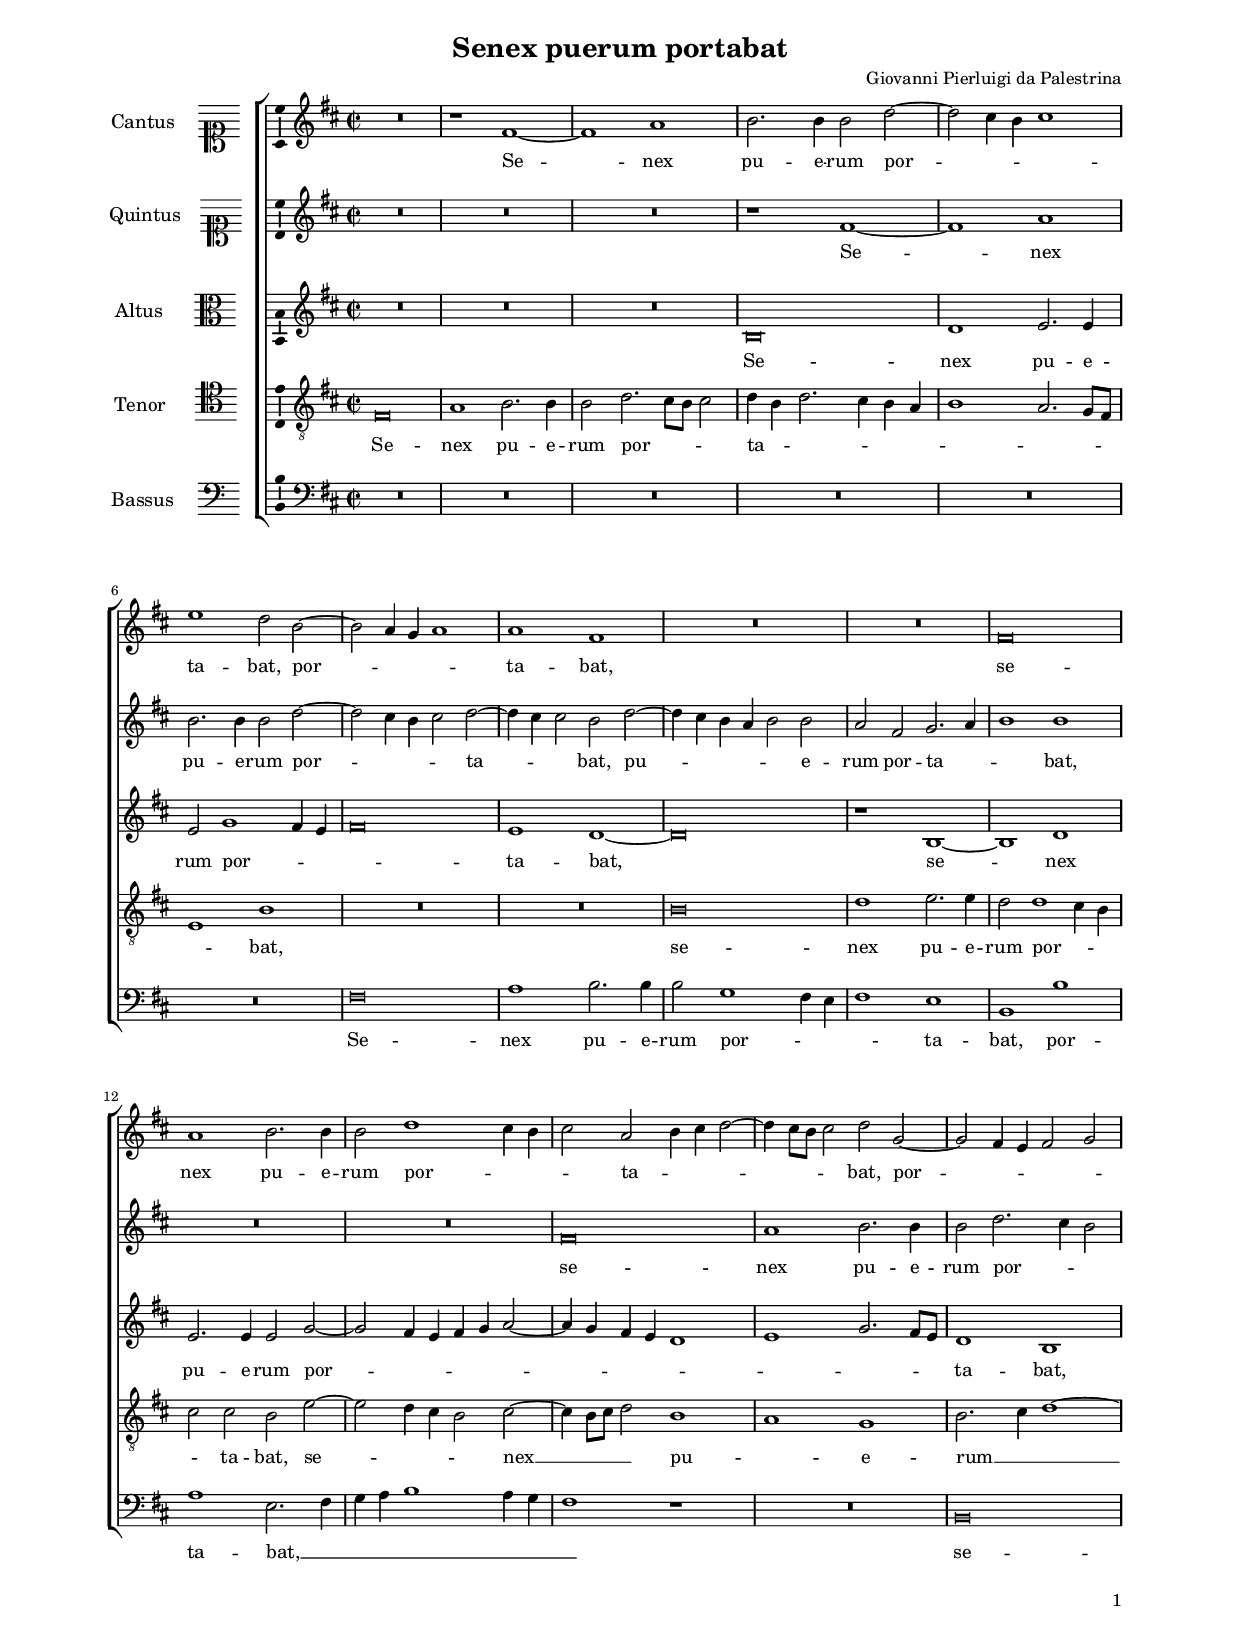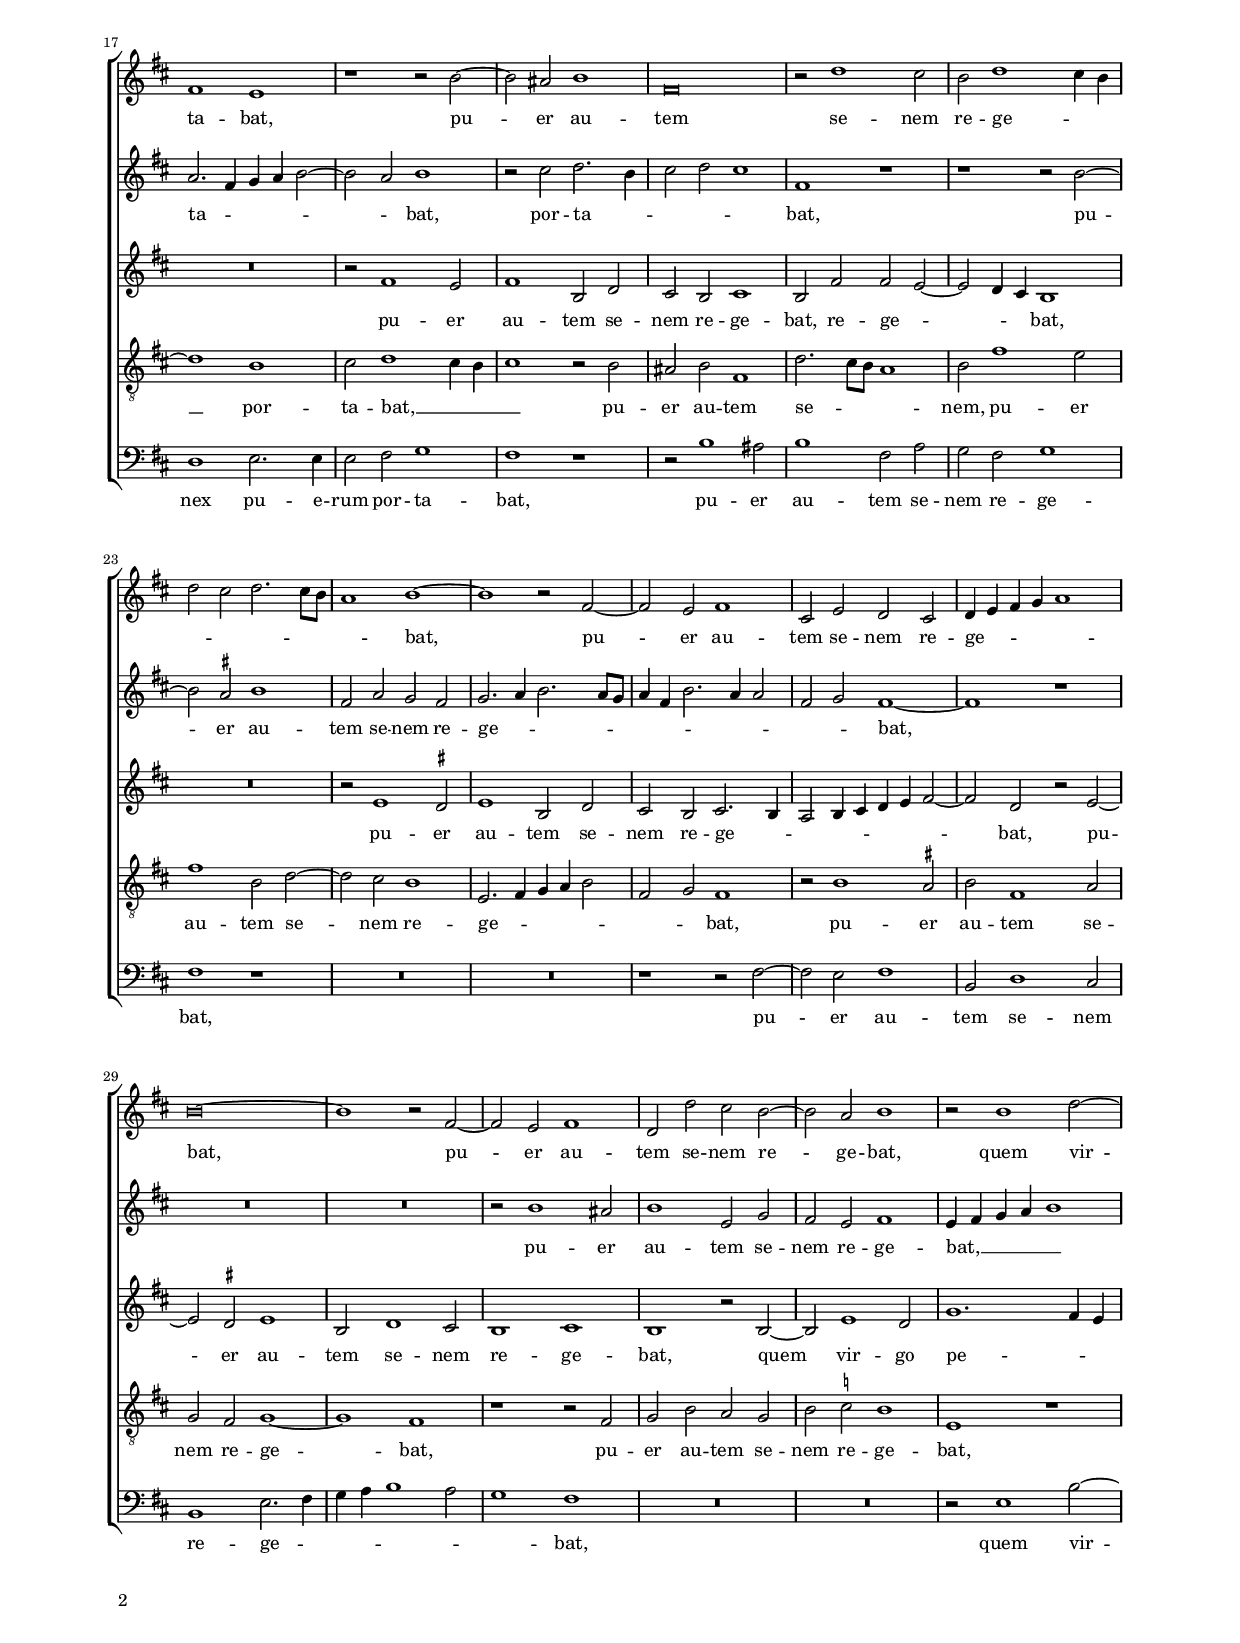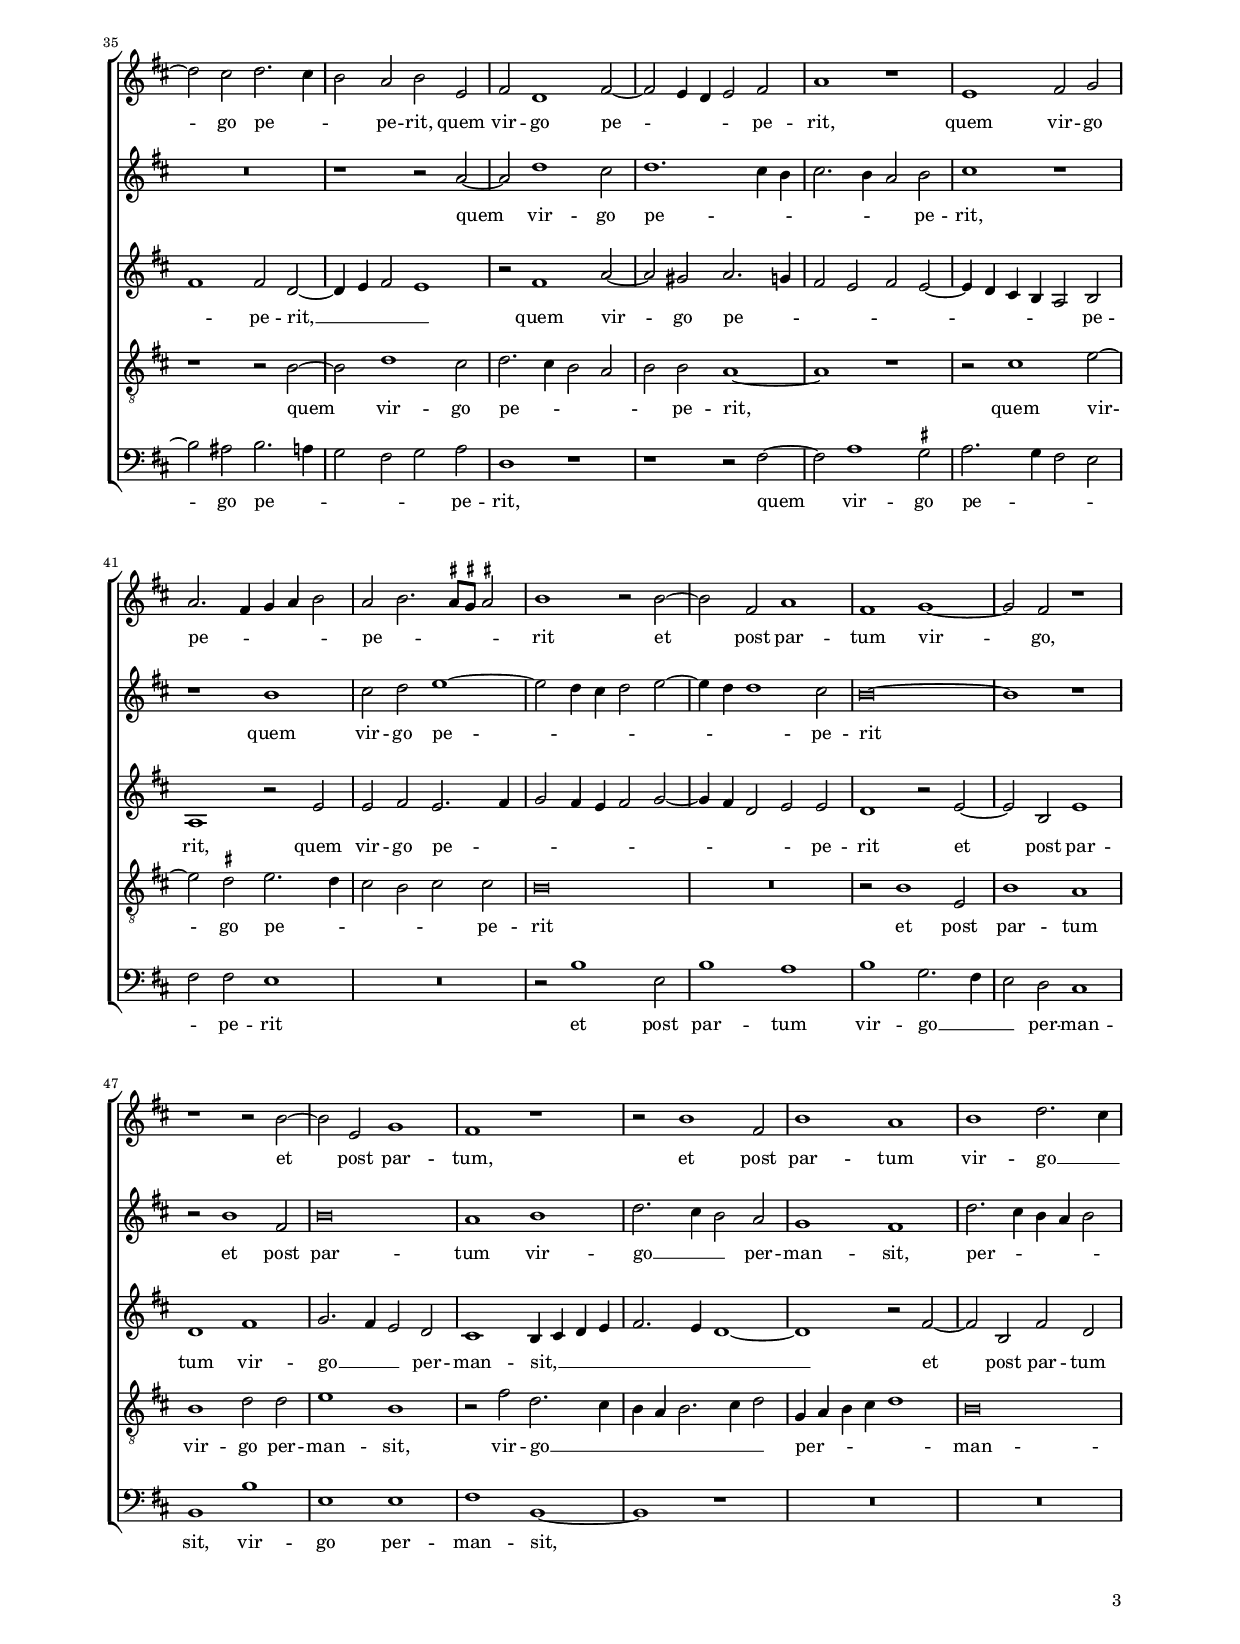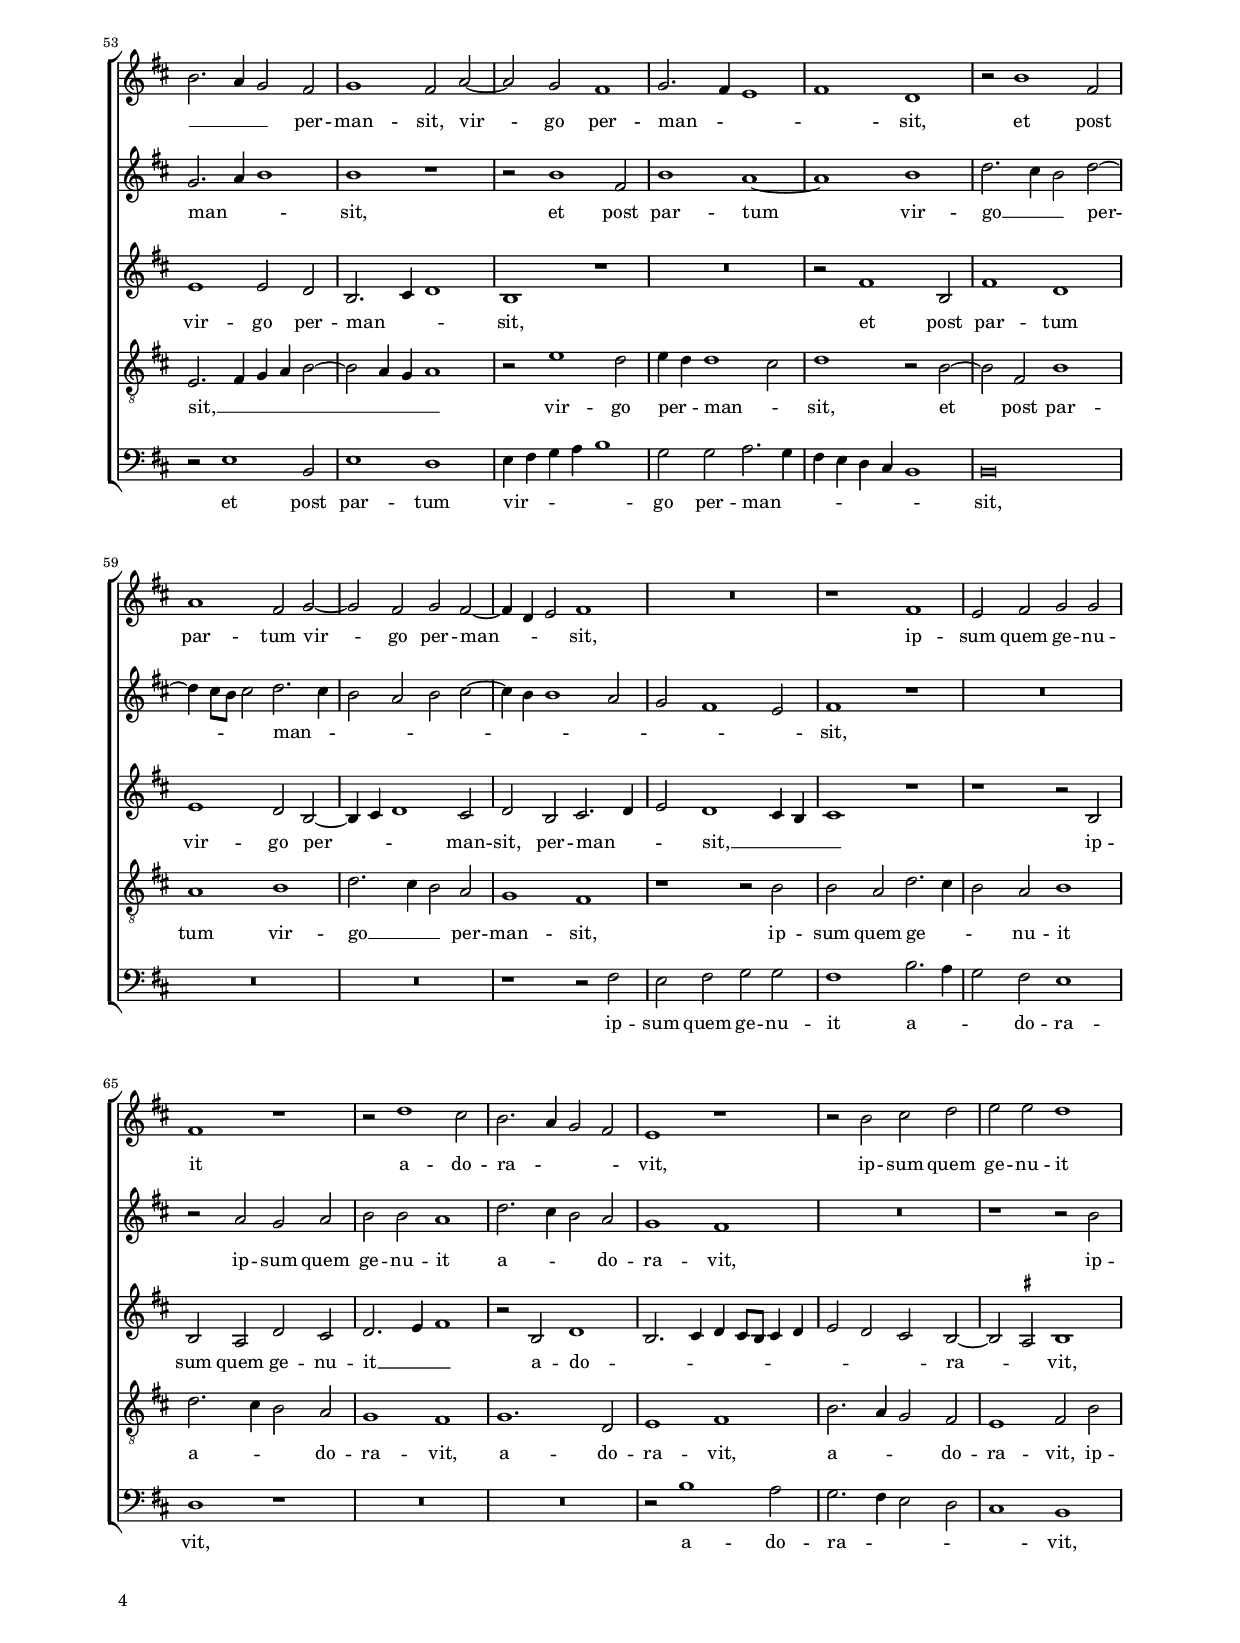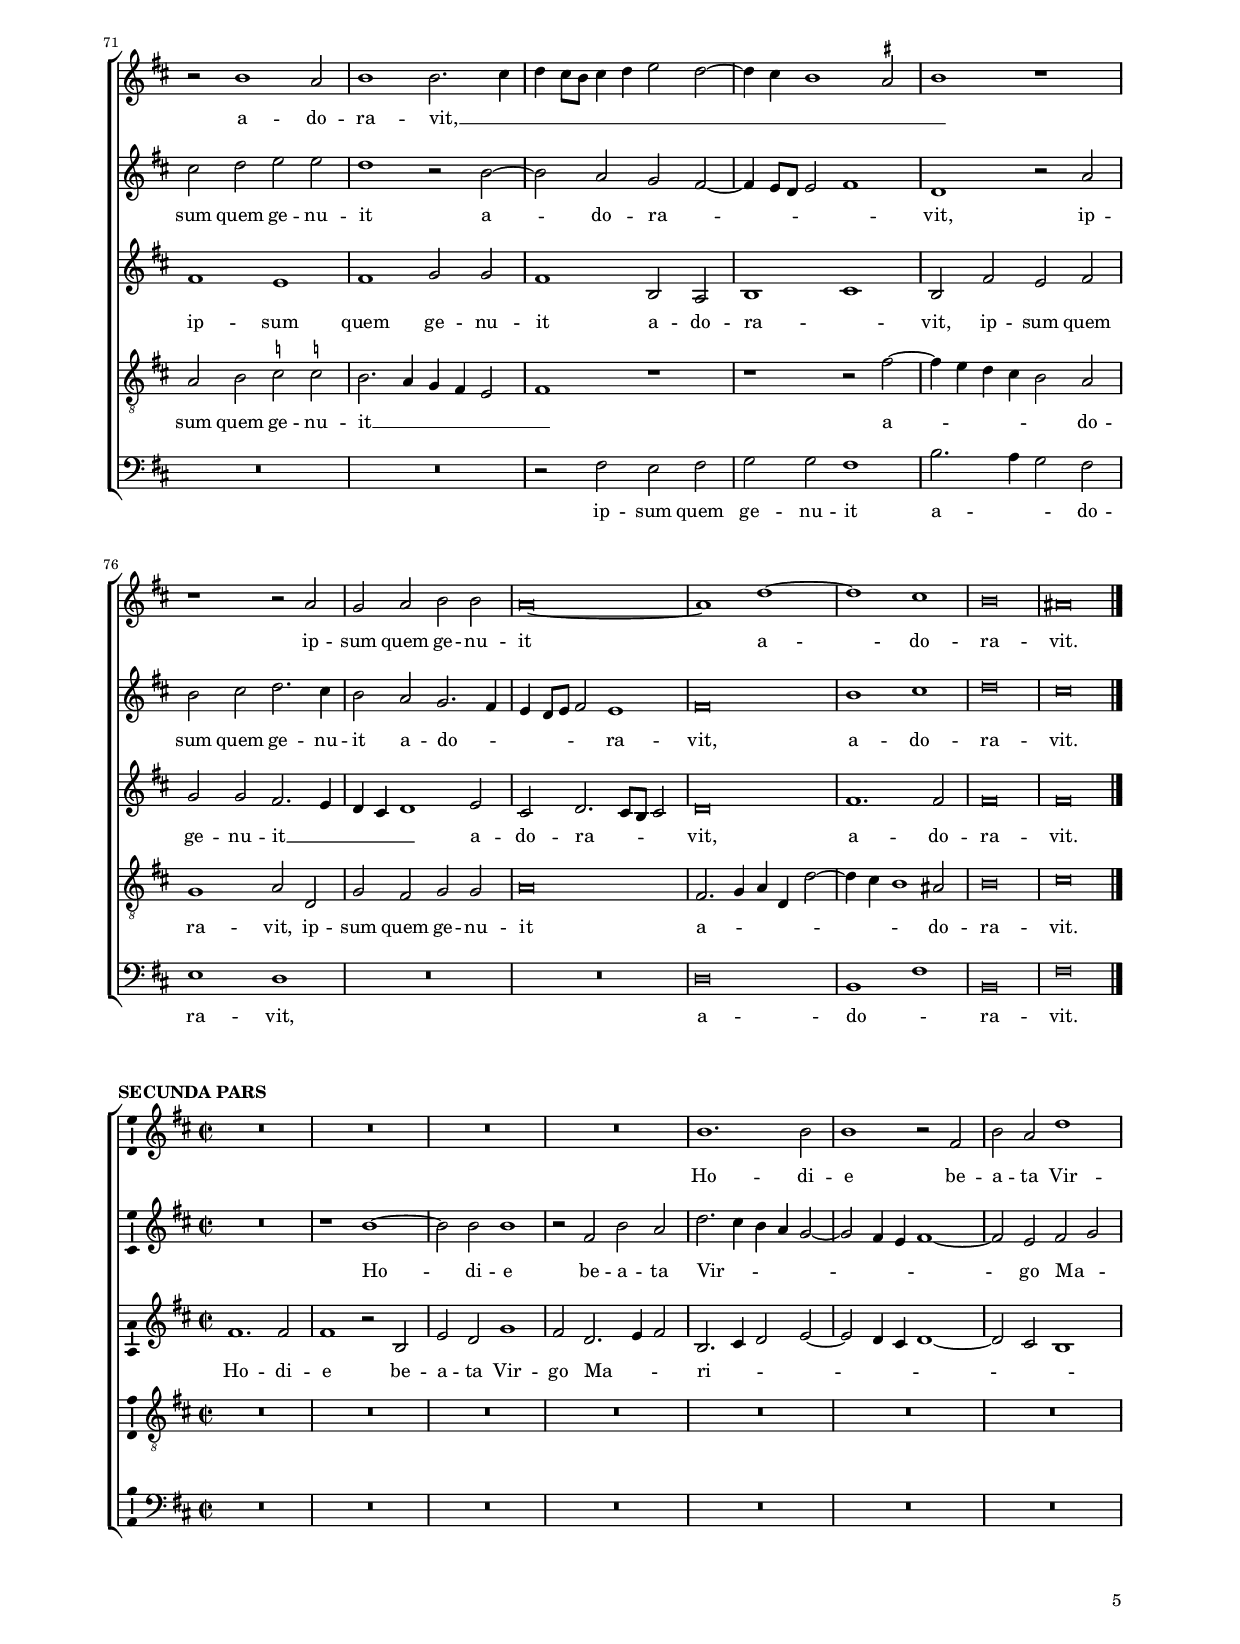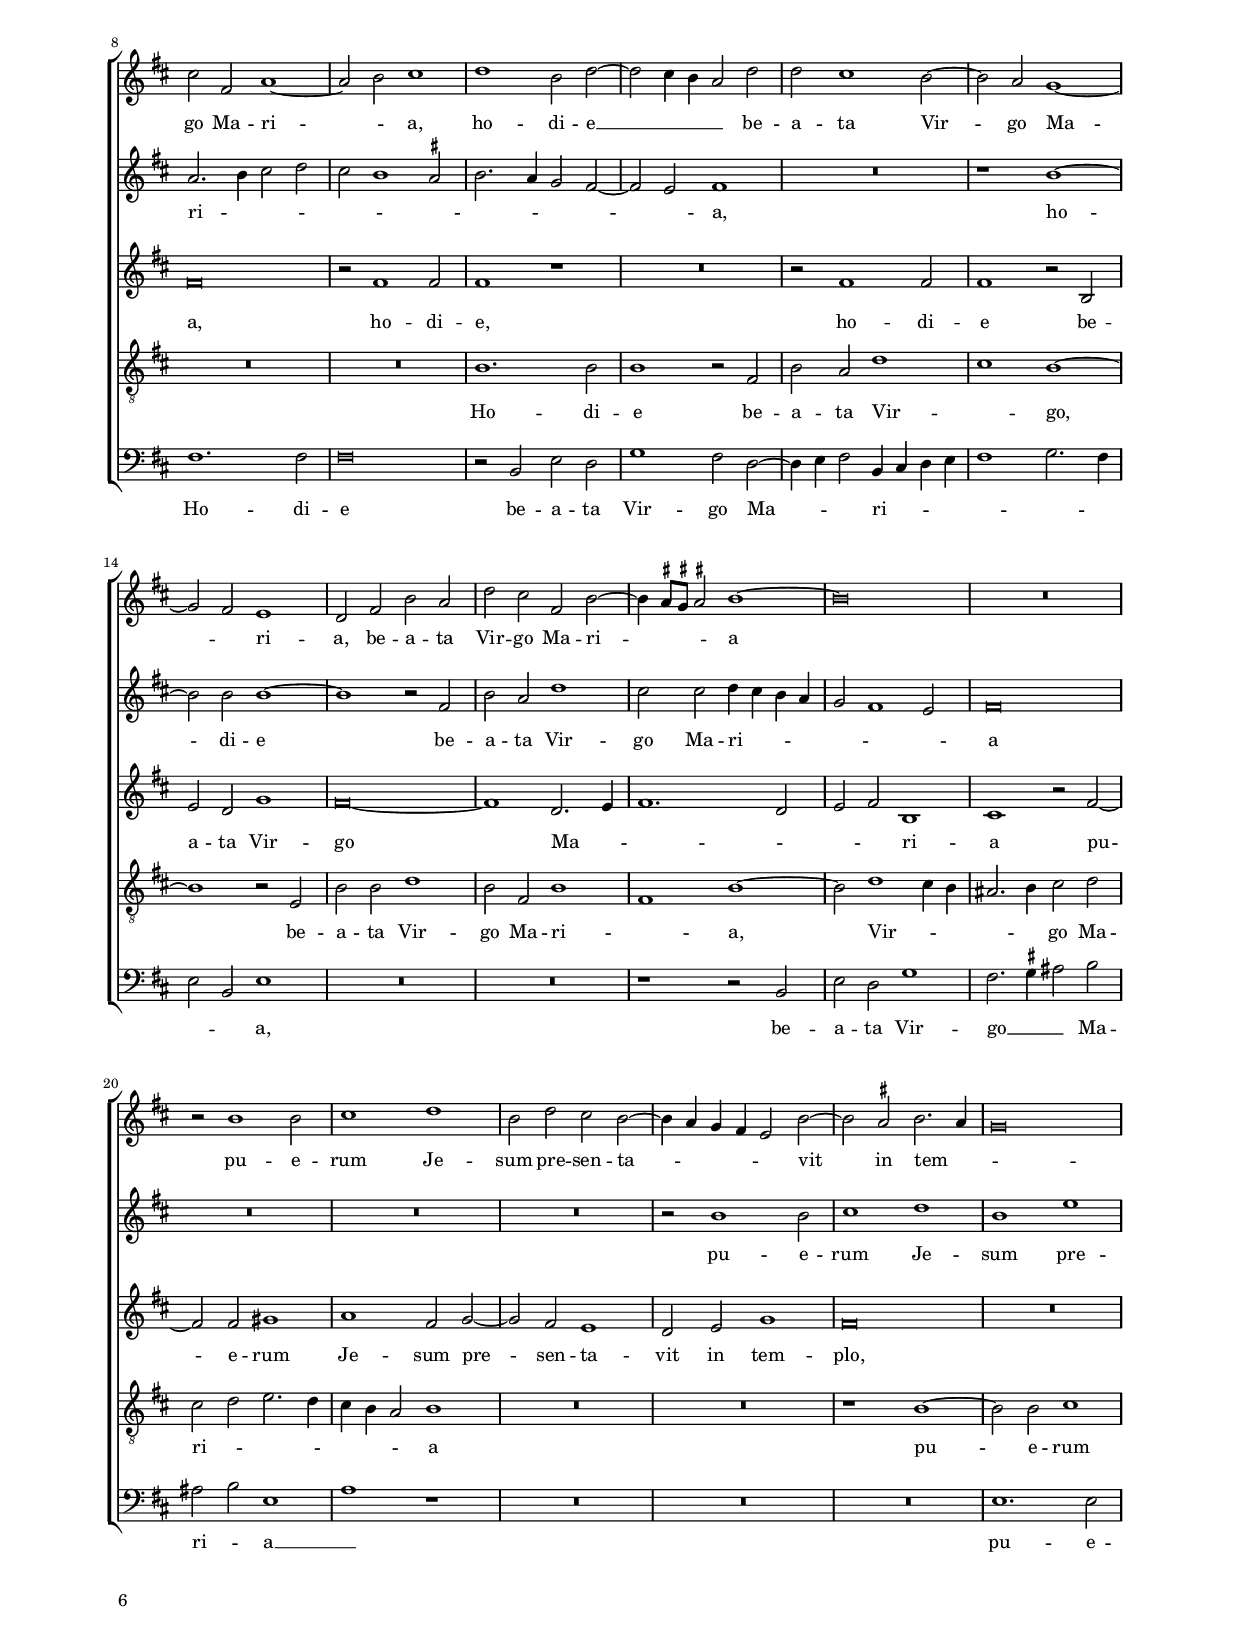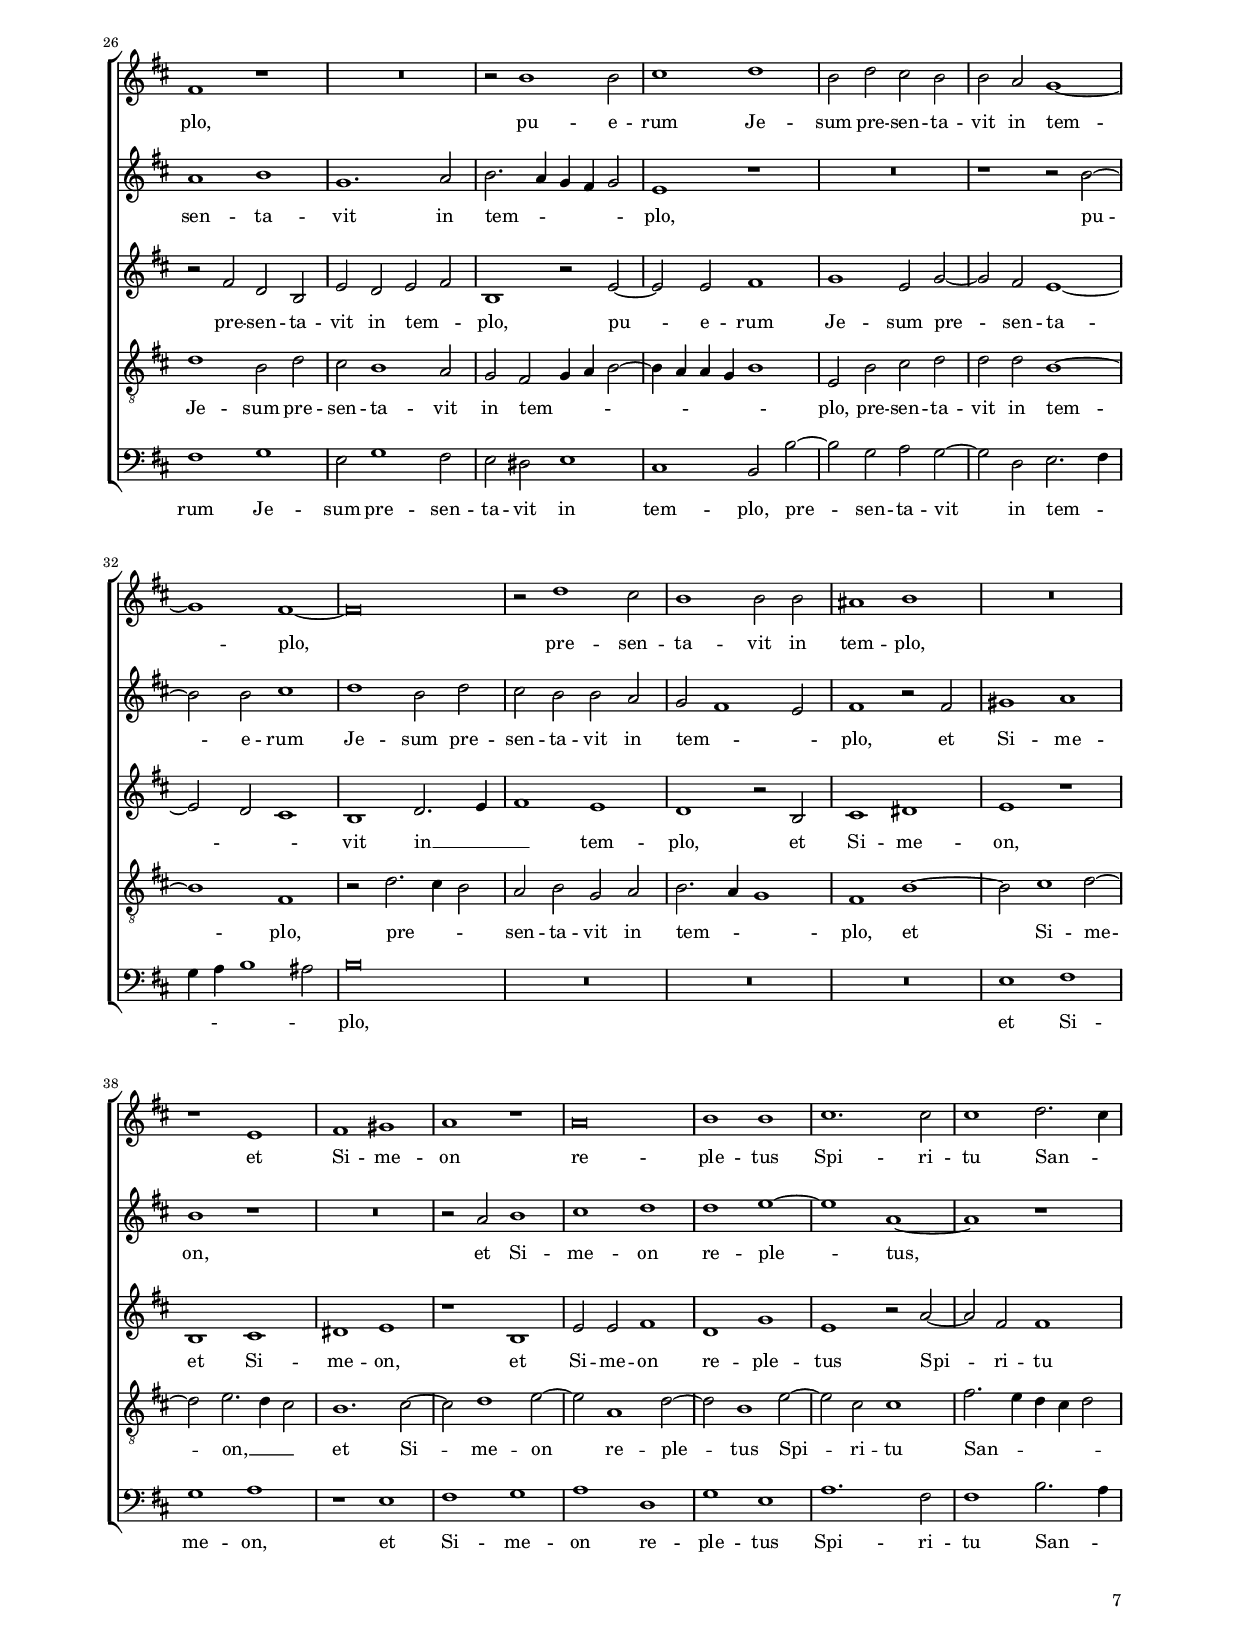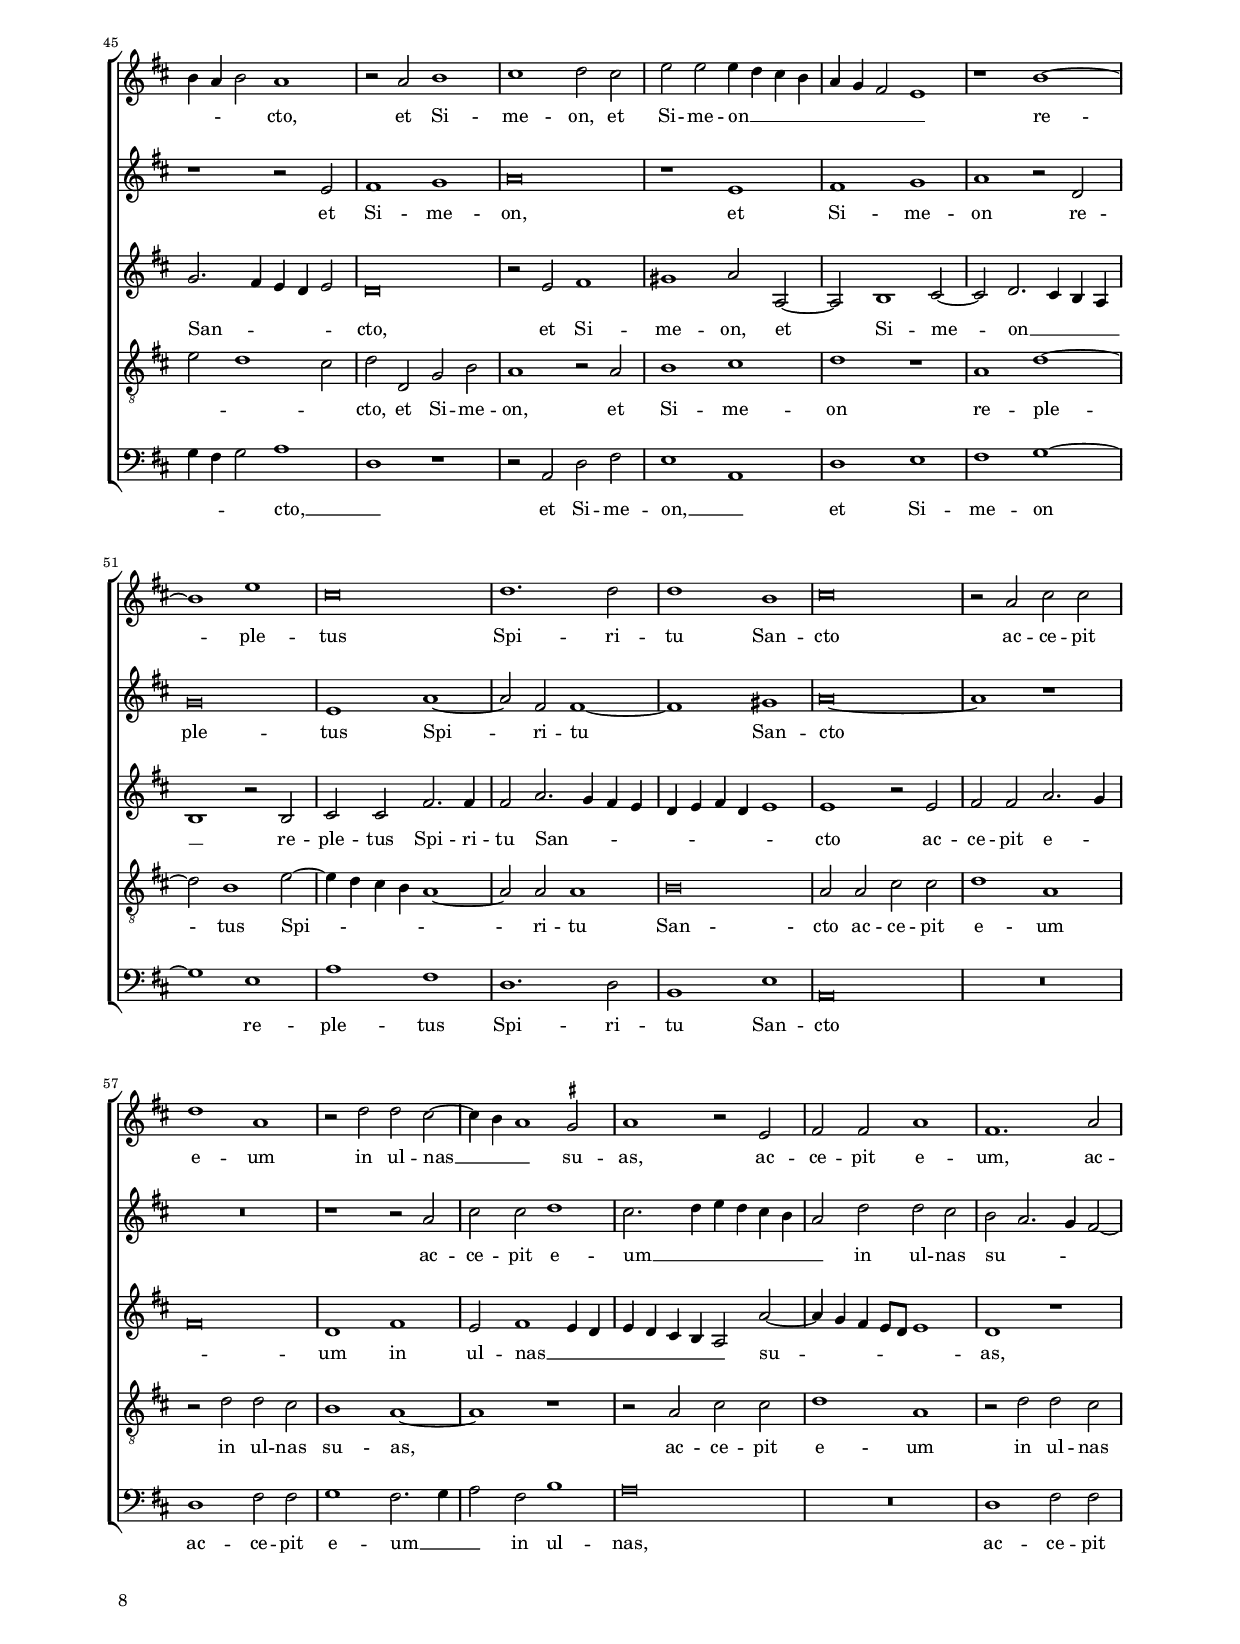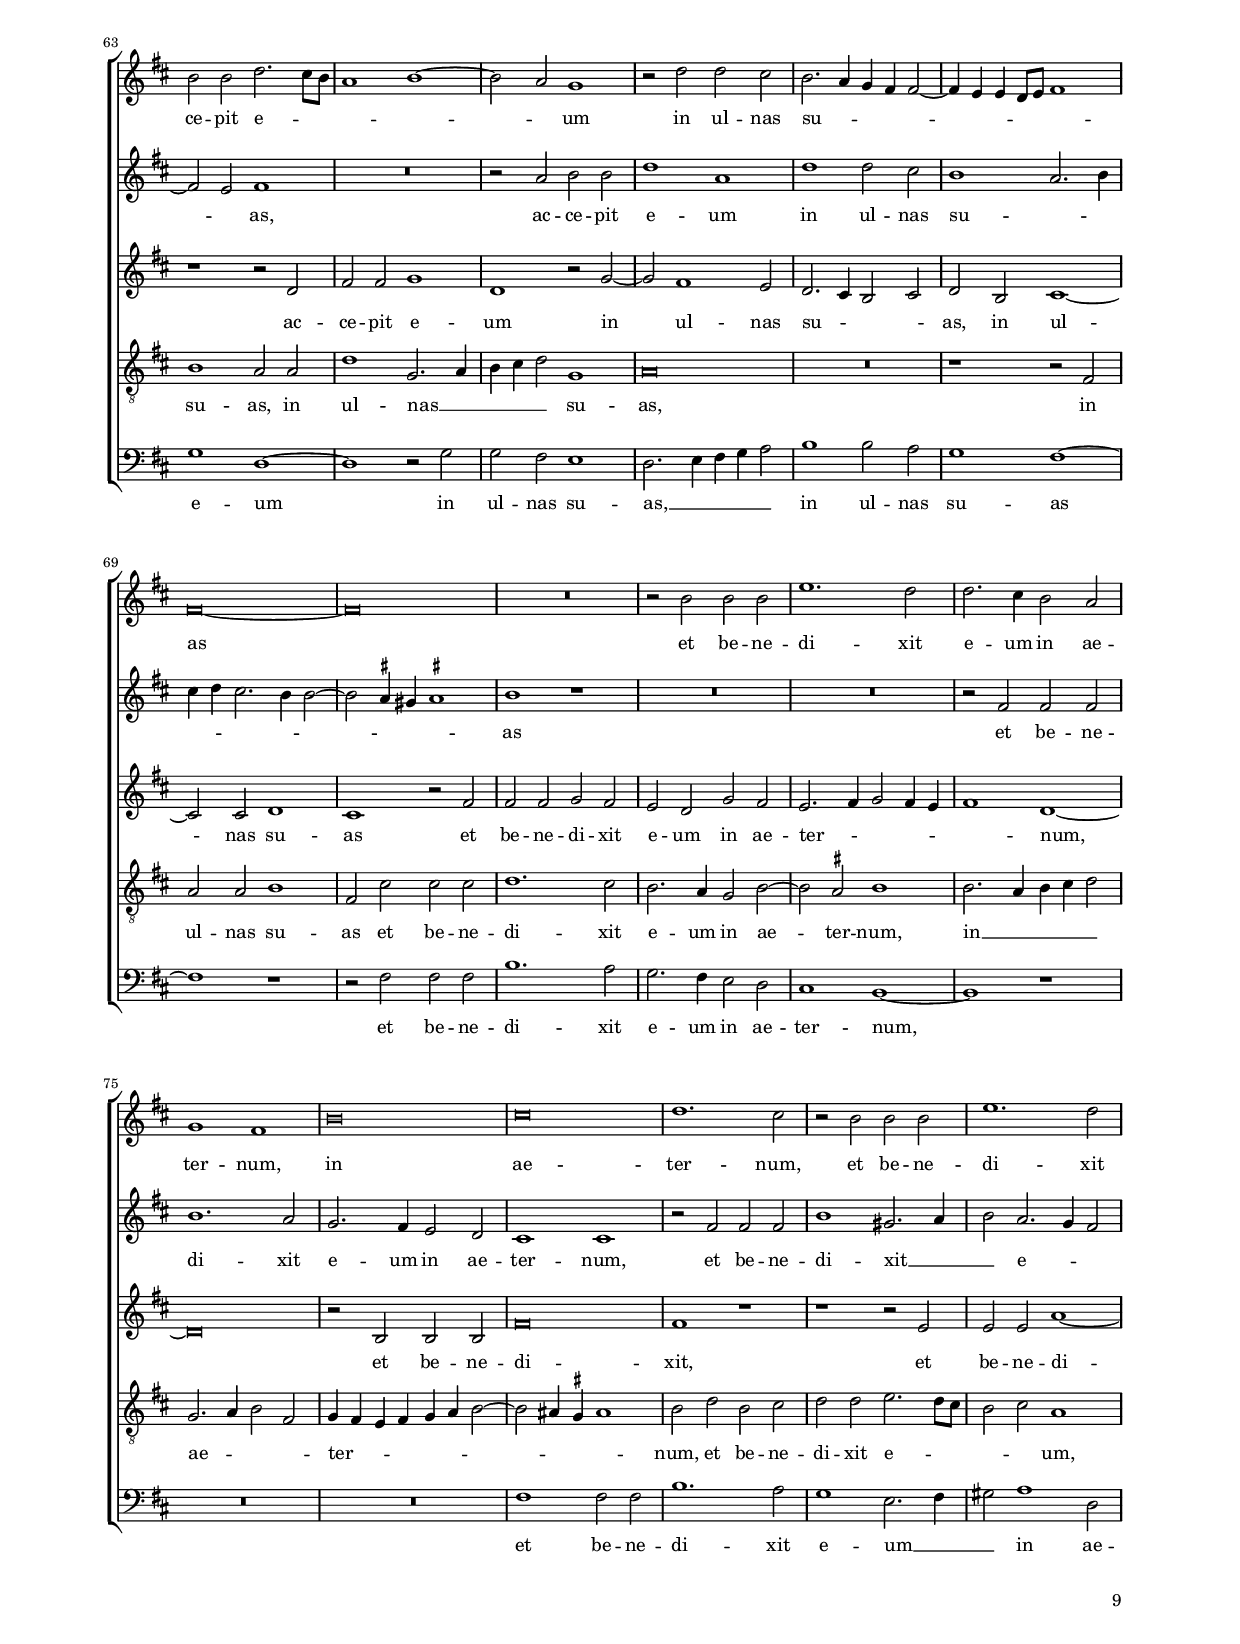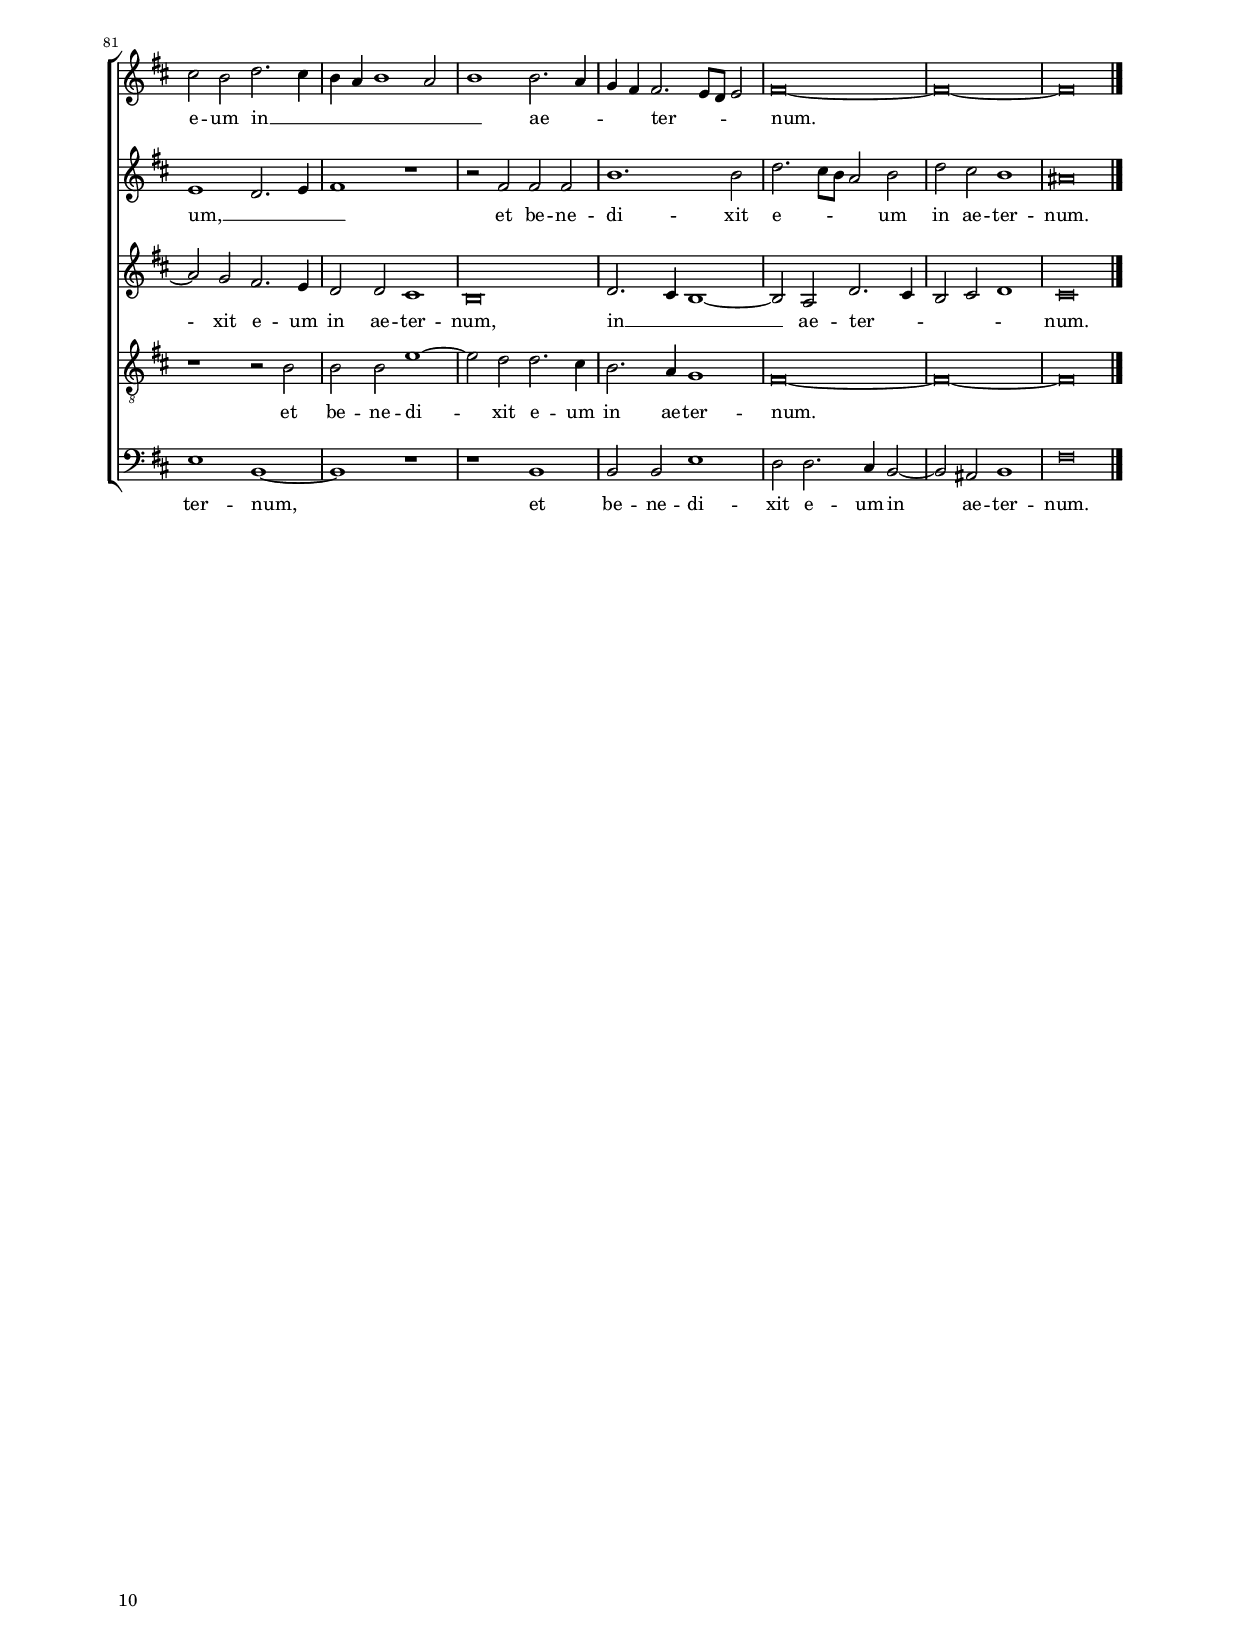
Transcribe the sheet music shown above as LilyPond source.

\header
{
  title="Senex puerum portabat"
  composer="Giovanni Pierluigi da Palestrina"
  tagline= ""
}

\version "2.22.0"
\language deutsch
#(set-global-staff-size 15)
% #(set-default-paper-size "letter")
#(ly:set-option 'point-and-click #f)

	
	ficta = { \once \set suggestAccidentals = ##t }
	
	forget = #(define-music-function (music) (ly:music?) #{
		\accidentalStyle forget
		$music
		\accidentalStyle default
		#})
	
	m = \melisma
	me = \melismaEnd


\paper
	{
	top-margin = 1.8 \cm
	bottom-margin = 1.2 \cm
	left-margin = 2 \cm
	right-margin = 2 \cm
	ragged-bottom = ##f
	ragged-last-bottom = ##t
	print-page-number = ##f
	score-system-spacing = #'((basic-distance . 16) (minimum-distance . 14) (padding . 5) (strechability . 150))
	system-system-spacing = #'((basic-distance . 16) (minimum-distance . 14) (padding . 5) (strechability . 150))
    oddFooterMarkup=\markup   \fill-line { "" \fromproperty #'page:page-number-string }
    evenFooterMarkup=\markup  \fill-line { \fromproperty #'page:page-number-string "" }
    last-bottom-spacing = #'((basic-distance . 12) (minimum-distance . 7) (padding . 4))
%	systems-per-page = 3
%	page-count = 6
%	min-systems-per-page = 3
	}

global = {
    % \set Staff.autoBeaming = ##f
	\key c \major
	\time 2/2 \set Score.measureLength = #(ly:make-moment 2/1)
    \set Score.tempoHideNote = ##t
    \tempo 2 = 90
    \skip 1*2*82 \bar "|."
	}
	

incipitcantus = \markup { \score {
	{
	\set Staff.instrumentName = \markup { \fontsize #1 "Cantus" }
	\key c \major
	\clef soprano
	s4 \bar ""
	}
	\layout  {
	raggedright = ##t
	indent = 1.8 \cm
	line-width = 2.5 \cm
	\context { \Staff \remove Time_signature_engraver }
	\override Staff.Clef.Y-extent = #'(0 . 0)
	}} \hspace #1 }
      
      
incipitquintus = \markup { \score {
	{
	\set Staff.instrumentName = \markup { \fontsize #1 "Quintus" }
	\key c \major
	\clef soprano
	s4 \bar ""
	}
	\layout  {
	raggedright = ##t
	indent = 1.8 \cm
	line-width = 2.5 \cm
	\context { \Staff \remove Time_signature_engraver }
	\override Staff.Clef.Y-extent = #'(0 . 0)
	}} \hspace #1 }
        
      
incipitaltus = \markup { \score {
	{
	\set Staff.instrumentName = \markup { \fontsize #1 "Altus" }
	\key c \major
	\clef alto
	s4 \bar ""
	}
	\layout  {
	raggedright = ##t
	indent = 1.8 \cm
	line-width = 2.5 \cm
	\context { \Staff \remove Time_signature_engraver }
	\override Staff.Clef.Y-extent = #'(0 . 0)
	}} \hspace #1 }


incipittenor = \markup { \score {
	{
	\set Staff.instrumentName = \markup { \fontsize #1 "Tenor" }
	\key c \major
	\clef tenor
	s4 \bar ""
	}
	\layout  {
	raggedright = ##t
	indent = 1.8 \cm
	line-width = 2.5 \cm
	\context { \Staff \remove Time_signature_engraver }
	\override Staff.Clef.Y-extent = #'(0 . 0)
	}} \hspace #1 }
    
      
incipitbassus = \markup { \score {
	{
	\set Staff.instrumentName = \markup { \fontsize #1 "Bassus" }
	\key c \major
	\clef bass
	s4 \bar ""
	}
	\layout  {
	raggedright = ##t
	indent = 1.8 \cm
	line-width = 2.5 \cm
	\context { \Staff \remove Time_signature_engraver }
	\override Staff.Clef.Y-extent = #'(0 . 0)
	}} \hspace #1 }


cantus =  \relative c''
	{
	R\breve
	r1 e,~
	e1 g
	a2. a4 a2 c~
%5
	c2 h4 a h1 |
	d1 c2 a~
	a2 g4 f g1
	g1 e
	R\breve
%10
	R\breve |
	e\breve
	g1 a2. a4
	a2 c1 h4 a
	h2 g a4 h c2~
%15
	c4 h8 a h2 c2 f,~ |
	f2 e4 d e2 f
	e1 d
	r1 r2 a'~
	a2 gis a1
%20
	e\breve |
	r2 c'1 h2
	a2 c1 h4 a
	c2 h c2. h8 a
	g1 a~
%25
	a1 r2 e~ |
	e2 d e1
	h2 d c h
	c4 d e f g1
	a\breve~
%30
	a1 r2 e~ |
	e2 d e1
	c2 c' h a~
	a2 g a1
	r2 a1 c2~
%35
	c2 h c2. h4 |
    a2 g a2 d,
    e2 c1 e2~
	e2 d4 c d2 e
    g1 r
%40
	d1 e2 f |
    g2. e4 f4 g a2
    g2 a2. \ficta gis8 \ficta fis \ficta gis!2 
	a1 r2 a~
	a2 e g1
%45
	e1 f~ |
	f2 e r1
	r1 r2 a~
	a2 d, f1
	e1 r
%50
	r2 a1 e2 |
	a1 g
	a1 c2. h4
	a2. g4 f2 e
	f1 e2 g~
%55
	g2 f e1 |
	f2. e4 d1
	e1 c
	r2 a'1 e2
	g1 e2 f~
%60
	f2 e f e~ |
	e4 c d2 e1
	R\breve
	r1 e
	d2 e f f
%65
	e1 r |
	r2 c'1 h2
	a2. g4 f2 e
	d1 r
	r2 a' h c
%70
	d2 d c1 |
	r2 a1 g2
	a1 a2. h4
	c4 h8 a h4 c d2 c~
	c4 h a1 \ficta gis2
%75
	a1 r |
	r1 r2 g
	f2 g a a
	g\breve~
	g1 c~
%80
	c1 h |
	a\breve
	gis\breve |
	}


quintus =  \relative c''
    {
	R\breve
	R\breve
	R\breve
	r1 e,~
%5
	e1 g |
	a2. a4 a2 c~
	c2 h4 a h2 c~
	c4 h h2 a c~
	c4 h a g a2 a
%10
	g2 e f2. g4 |
	a1 a
	R\breve
	R\breve
	e\breve
%15
	g1 a2. a4 |
	a2 c2. h4 a2
	g2. e4 f g a2~
	a2 g a1
	r2 h c2. a4
%20
	h2 c h1 |
	e,1 r
	r1 r2 a~
	a2 \ficta gis a1
	e2 g f e
%25
	f2. g4 a2. g8 f |
	g4 e a2. g4 g2
	e2 f e1~
	e1 r
	R\breve
%30
	R\breve |
	r2 a1 gis2
	a1 d,2 f
	e2 d e1
	d4 e f g a1
%35
	R\breve |
	r1 r2 g~
	g2 c1 h2
	c1. h4 a
	h2. a4 g2 a
%40
	h1 r |
	r1 a
	h2 c d1~
	d2 c4 h c2 d~
	d4 c c1 h2
%45
	a\breve~ |
	a1 r
	r2 a1 e2
	a\breve
	g1 a
%50
	c2. h4 a2 g |
	f1 e
	c'2. h4 a g a2
	f2. g4 a1
	a1 r
%55
	r2 a1 e2 |
	a1 g~
	g1 a
	c2. h4 a2 c~
	c4 h8 a h2 c2. h4
%60
	a2 g a h~ |
	h4 a a1 g2
	f2 e1 d2
	e1 r
	R\breve
%65
	r2 g f g |
	a2 a g1
	c2. h4 a2 g
	f1 e
    R\breve
%70
	r1 r2 a |
	h2 c d d
	c1 r2 a~
	a2 g f e~
	e4 d8 c d2 e1
%75
	c1 r2 g' |
	a2 h c2. h4
	a2 g f2. e4
	d4 c8 d e2 d1
	e\breve
%80
	a1 h |
	c\breve
	h\breve |
	}


altus =  \relative c'
	{
	R\breve
	R\breve
	R\breve
	a\breve
%5
	c1 d2. d4 |
	d2 f1 e4 d
	e\breve
	d1 c~
	c\breve
%10
	r1 a~ |
	a1 c
	d2. d4 d2 f~
	f2 e4 d e4 f g2~
	g4 f e d c1
%15
	d1 f2. e8 d |
	c1 a
	R\breve
	r2 e'1 d2
	e1 a,2 c
%20
	h2 a h1 |
	a2 e' e d~
	d2 c4 h a1
	R\breve
	r2 d1 \ficta cis2
%25
	d1 a2 c |
	h2 a h2. a4
	g2 a4 h c d e2~
	e2 c r d~
	d2 \ficta cis d1
%30
	a2 c1 h2 |
	a1 h
	a1 r2 a~
	a2 d1 c2
	f1. e4 d
%35
	e1 e2 c~ |
	c4 d e2 d1
	r2 e1 g2~
	g2 fis g2. f4
	e2 d e d~
%40
	d4 c h a g2 a |
	g1 r2 d'
	d2 e d2. e4
	f2 e4 d e2 f~
	f4 e c2 d d
%45
	c1 r2 d~ |
	d2 a d1
	c1 e
	f2. e4 d2 c
	h1 a4 h c d
%50
	e2. d4 c1~ |
	c1 r2 e~
	e2 a, e' c
	d1 d2 c
	a2. h4 c1
%55
	a1 r |
	R\breve
	r2 e'1 a,2
	e'1 c
	d1 c2 a~
%60
	a4 h c1 h2 |
	c2 a h2. c4
	d2 c1 h4 a
	h1 r
	r1 r2 a
%65
	a2 g c h |
	c2. d4 e1
	r2 a, c1
	a2. h4 c4 h8 a h4 c
	d2 c h a~
%70
	a2 \ficta gis a1 |
	e'1 d
	e1 f2 f
	e1 a,2 g
	a1 h
%75
	a2 e' d e |
	f2 f e2. d4
	c4 h c1 d2
	h2 c2. h8 a h2
	c\breve
%80
	e1. e2 |
	e\breve
	e\breve |
	}


tenor  =  \relative c'
	{
	e,\breve
	g1 a2. a4
	a2 c2. h8 a h2
	c4 a c2. h4 a g
%5
	a1 g2. f8 e |
	d1 a'
	R\breve
	R\breve
	a\breve
%10
	c1 d2. d4 |
	c2 c1 h4 a
	h2 h a d~
	d2 c4 h a2 h~
	h4 a8 h c2 a1
%15
	g1 f |
	a2. h4 c1~
	c1 a
	h2 c1 h4 a
	h1 r2 a
%20
	gis2 a e1 |
	c'2. h8 a g1
	a2 e'1 d2
	e1 a,2 c~
	c2 h a1
%25
	d,2. e4 f g a2 |
	e2 f e1
	r2 a1 \ficta gis2
	a2 e1 g2
	f2 e f1~
%30
	f1 e |
	r1 r2 e
	f2 a g f
	a2 \ficta b a1
	d,1 r
%35
	r1 r2 a'~ |
	a2 c1 h2
	c2. h4 a2 g
	a2 a g1~
	g1 r
%40
	r2 h1 d2~ |
	d2 \ficta cis d2. \forget c4
	h2 a h h
	a\breve
	R\breve
%45
	r2 a1 d,2 |
	a'1 g
	a1 c2 c
	d1 a
	r2 e' c2. h4
%50
	a4 g a2. h4 c2 |
	f,4 g a h c1
	a\breve
	d,2. e4 f g a2~
	a2 g4 f g1
%55
	r2 d'1 c2 |
	d4 c c1 h2
	c1 r2 a~
	a2 e a1
	g1 a
%60
	c2. h4 a2 g |
	f1 e
	r1 r2 a
	a2 g c2. h4
	a2 g a1
%65
	c2. h4 a2 g |
	f1 e
	f1. c2
	d1 e
	a2. g4 f2 e
%70
	d1 e2 a |
	g2 a \ficta b \ficta b!
	a2. g4 f4 e d2
	e1 r
	r1 r2 e'~
%75
	e4 d c h a2 g |
	f1 g2 c,
	f2 e f f
	g\breve
	e2. f4 g4 c, c'2~
%80
	c4 h a1 gis2 |
	a\breve
	h\breve |
	}


bassus  =  \relative c
	{
	R\breve
	R\breve
	R\breve
	R\breve
%5
	R\breve |
	R\breve
	e\breve
	g1 a2. a4
	a2 f1 e4 d
%10
	e1 d |
	a1 a'
	g1 d2. e4
	f4 g a1 g4 f
	e1 r
%15
	R\breve |
	a,\breve
	c1 d2. d4
	d2 e f1
	e1 r
%20
	r2 a1 gis2 |
	a1 e2 g
	f2 e f1
	e1 r
	R\breve
%25
	R\breve |
	r1 r2 e~
	e2 d e1
	a,2 c1 h2
	a1 d2. e4
%30
	f4 g a1 g2 |
	f1 e
	R\breve
	R\breve
	r2 d1 a'2~
%35
	a2 gis a2. g4 |
	f2 e f g
	c,1 r
	r1 r2 e~
	e2 g1 \ficta fis2
%40
	g2. f4 e2 d |
	e2 e d1
	R\breve
	r2 a'1 d,2
	a'1 g
%45
	a1 f2. e4 |
	d2 c h1
	a1 a'
	d,1 d
	e1 a,~
%50
	a1 r |
	R\breve
	R\breve
	r2 d1 a2
	d1 c
%55
	d4 e f g a1 |
	f2 f g2. f4
	e4 d c h a1
	a\breve
	R\breve
%60
	R\breve |
	r1 r2 e'
	d2 e f f
	e1 a2. g4
	f2 e d1
%65
	c1 r |
	R\breve
	R\breve
	r2 a'1 g2
	f2. e4 d2 c
%70
	h1 a |
	R\breve
	R\breve
	r2 e' d e
	f2 f e1
%75
	a2. g4 f2 e |
	d1 c
	R\breve
	R\breve
	c\breve
%80
	a1 e' |
	a,\breve
	e'\breve |
	}


lyricscantus = \lyricmode {
	Se -- nex pu -- e -- rum por -- _ _ _ ta -- bat,
    por -- _ _ _ ta -- bat,
    se -- nex pu -- e -- rum por -- _ _ _ ta -- _ _ _ _ _ _ bat,
    por -- _ _ _ _ ta -- bat,
    pu -- er au -- tem se -- nem re -- ge -- _ _ _ _ _ _ _ _ bat,
    pu -- er au -- tem se -- nem re -- ge -- _ _ _ _ bat,
    pu -- er au -- tem se -- nem re -- ge -- bat,
    quem vir -- go pe -- _ _ pe -- rit,
    quem vir -- go pe -- _ _ _ pe -- rit,
    quem vir -- go pe -- _ _ _ _ pe -- _ _ _ _ rit
    et post par -- tum vir -- go,
    et post par -- tum,
    et post par -- tum vir -- go __ _ _ _ _ per -- man -- sit,
    vir -- go per -- man -- _ _ _ sit,
    et post par -- tum vir -- go per -- man -- _ _ sit,
    ip -- sum quem ge -- nu -- it a -- do -- ra -- _ _ _ vit,
    ip -- sum quem ge -- nu -- it a -- do -- ra -- vit, __ _ _ _ _ _ _ _ _ _ _ _ _ 
    ip -- sum quem ge -- nu -- it a -- do -- ra -- vit.
	}


lyricsquintus = \lyricmode {
	Se -- nex pu -- e -- rum por -- _ _ _ ta -- _ _ bat,
    pu -- _ _ _ _ e -- rum por -- ta -- _ _ bat,
    se -- nex pu -- e -- rum por -- _ _ ta -- _ _ _ _ _ bat,
    por -- ta -- _ _ _ _ bat,
    pu -- er au -- tem se -- nem re -- ge -- _ _ _ _ _ _ _ _ _ _ _ bat,
    pu -- er au -- tem se -- nem re -- ge -- bat, __ _ _ _ _
    quem vir -- go pe -- _ _ _ _ _ pe -- rit,
    quem vir -- go pe -- _ _ _ _ _ _ pe -- rit
    et post par -- tum vir -- go __ _ _ per -- man -- sit,
    per -- _ _ _ _ man -- _ _ sit,
    et post par -- tum vir -- go __ _ _ per -- _ _ _ man -- _ _ _ _ _ _ _ _ _ _ _ sit,
    ip -- sum quem ge -- nu -- it a -- _ _ do -- ra -- vit,
    ip -- sum quem ge -- nu -- it a -- do -- ra -- _ _ _ _ _ vit,
    ip -- sum quem ge -- nu -- it a -- do -- _ _ _ _ _ ra -- vit,
    a -- do -- ra -- vit.
	}


lyricsaltus = \lyricmode {
	Se -- nex pu -- e -- rum por -- _ _ _ ta -- bat,
    se -- nex pu -- e -- rum por -- _ _ _ _ _ _ _ _ _ _ _ _ _ ta -- bat,
    pu -- er au -- tem se -- nem re -- ge -- bat,
    re -- ge -- _ _ _ bat,
    pu -- er au -- tem se -- nem re -- ge -- _ _ _ _ _ _ _ bat,
    pu -- er au -- tem se -- nem re -- ge -- bat,
    quem vir -- go pe -- _ _ _ pe -- rit, __ _ _ _
    quem vir -- go pe -- _ _ _ _ _ _ _ _ _ pe -- rit,
    quem vir -- go pe -- _ _ _ _ _ _ _ _ _ pe -- rit
    et post par -- tum vir -- go __ _ _  per -- man -- sit, __ _ _ _ _ _ _ 
    et post par -- tum vir -- go per -- man -- _ _ sit,
    et post par -- tum vir -- go per -- _ _ man -- sit,
    per -- man -- _ _ sit, __ _ _ _
    ip -- sum quem ge -- nu -- it __ _ _ a -- do -- _ _ _ _ _ _ _ _ _ _ ra -- _ vit,
    ip -- sum quem ge -- nu -- it a -- do -- ra -- _ vit,
    ip -- sum quem ge -- nu -- it __ _ _ _ _ a -- do -- ra -- _ _ _ vit,
    a -- do -- ra -- vit.
	}


lyricstenor = \lyricmode {
	Se -- nex pu -- e -- rum por -- _ _ _ ta -- _ _ _ _ _ _ _ _ _ _ bat,
    se -- nex pu -- e -- rum por -- _ _ _ ta -- bat,
    se -- _ _ _ nex __ _ _ _ pu -- _ e -- rum __ _ _ por -- ta -- bat, __ _ _ _
    pu -- er au -- tem se -- _ _ _ nem,
    pu -- er au -- tem se -- nem re -- ge -- _ _ _ _ _ _ bat,
    pu -- er au -- tem se -- nem re -- ge -- bat,
    pu -- er au -- tem se -- nem re -- ge -- bat,
    quem vir -- go pe -- _ _ _ _ pe -- rit,
    quem vir -- go pe -- _ _ _ _ pe -- rit
    et post par -- tum vir -- go per -- man -- sit,
    vir -- go __ _ _ _ _ _ _ per -- _ _ _ _ man -- sit, __ _ _ _ _ _ _ _
    vir -- go per -- _ man -- _ sit,
    et post par -- tum vir -- go __ _ _ per -- man -- sit,
    ip -- sum quem ge -- _ _ nu -- it a -- _ _ do -- ra -- vit,
    a -- do -- ra -- vit,
    a -- _ _ do -- ra -- vit,
    ip -- sum quem ge -- nu -- it __ _ _ _ _ _ a -- _ _ _ _ do -- ra -- vit,
    ip -- sum quem ge -- nu -- it a -- _ _ _ _ _ _ do -- ra -- vit.
	}


lyricsbassus = \lyricmode {
	Se -- nex pu -- e -- rum por -- _ _ _ ta -- bat,
    por -- ta -- bat, __ _ _ _ _ _ _ _
    se -- nex pu -- e -- rum por -- ta -- bat,
    pu -- er au -- tem se -- nem re -- ge -- bat,
    pu -- er au -- tem se -- nem re -- ge -- _ _ _ _ _ _ bat,
    quem vir -- go pe -- _ _ _ _ pe -- rit,
    quem vir -- go pe -- _ _ _ _ pe -- rit
    et post par -- tum vir -- go __ _ _ per -- man -- sit,
    vir -- go per -- man -- sit,
    et post par -- tum vir -- _ _ _ _ go per -- man -- _ _ _ _ _ _ sit,
    ip -- sum quem ge -- nu -- it a -- _ _ do -- ra -- vit,
    a -- do -- ra -- _ _ _ _ vit,
    ip -- sum quem ge -- nu -- it a -- _ _ do -- ra -- vit,
    a -- do -- _ ra -- vit.
	}


\score
{  
	\transpose c d {
	\new ChoirStaff \with { \override StaffGrouper.staff-staff-spacing.basic-distance = #12 }
	<<

	\new Staff << \global
	\new Voice="v1" {
		\set Staff.instrumentName=\incipitcantus
		\set Staff.midiInstrument = "reed organ"
		\clef violin
		\cantus }
	\new Lyrics \lyricsto "v1" {\lyricscantus }
	>>


	\new Staff << \global
	\new Voice="v5" {
		\set Staff.instrumentName=\incipitquintus
		\set Staff.midiInstrument = "reed organ"
		\clef violin
		\quintus}
	\new Lyrics \lyricsto "v5" {\lyricsquintus }
	>>


	\new Staff << \global
	\new Voice="v2" {
		\set Staff.instrumentName=\incipitaltus
		\set Staff.midiInstrument = "reed organ"
        \clef violin % "G_8"
		\altus}
	\new Lyrics \lyricsto "v2" {\lyricsaltus }
	>>


	\new Staff << \global
	\new Voice="v3" {
		\set Staff.instrumentName=\incipittenor
		\set Staff.midiInstrument = "reed organ"
		\clef "G_8"
		\tenor }
	\new Lyrics \lyricsto "v3" {\lyricstenor }
	>>

    
	\new Staff << \global
	\new Voice="v4" {
		\set Staff.instrumentName=\incipitbassus
		\set Staff.midiInstrument = "reed organ"
		\clef bass
		\bassus }
	\new Lyrics \lyricsto "v4" {\lyricsbassus}
	>>

	>>
	} % transpose

	\layout
	{
	indent = 2.5 \cm
	\context { \Staff \override TimeSignature.break-visibility = #end-of-line-invisible }
	\context { \Lyrics \override VerticalAxisGroup.nonstaff-relatedstaff-spacing.padding = #1.4 }
%	\context { \Lyrics \override LyricText.font-size = #1 }
	\context { \Staff \consists "Ambitus_engraver" }
	\context { \Score \override BarNumber.padding = #2 }
	\context { \Voice \override NoteHead.style = #'baroque }
	}


\midi
	{
	}

}

%%%%%%%%%%%%%%%%%%%%  SECUNDA PARS %%%%%%%%%%%%%%%%%%%%


global = {
	\key c \major
	\time 2/2 \set Score.measureLength = #(ly:make-moment 2/1)
    \set Score.tempoHideNote = ##t
    \tempo 2 = 90
    \skip 1*2*87 \bar "|."
	}


cantus =  \relative c''
	{
    R\breve 
	R\breve
	R\breve
	R\breve
%5
	a1. a2 |
	a1 r2 e
	a2 g c1
	h2 e, g1~
	g2 a h1
%10
	c1 a2 c~ |
	c2 h4 a g2 c
	c2 h1 a2~
	a2 g f1~
	f2 e d1
%15
	c2 e a g |
	c2 h e, a~
	a4 \ficta gis8 \ficta fis \ficta gis!2 a1~
	a\breve
	R\breve
%20
	r2 a1 a2 |
	h1 c
	a2 c h a~
	a4 g f e d2 a'~
	a2 \ficta gis2 a2. \forget g4
%25
	f\breve |
	e1 r
	R\breve
	r2 a1 a2
	h1 c
%30
	a2 c h a |
	a2 g f1~
	f1 e~
	e\breve
	r2 c'1 h2
%35
	a1 a2 a |
	gis1 a
	R\breve
	r1 d,
	e1 fis
%40
	g1 r |
	g\breve
	a1 a
	h1. h2
	h1 c2. h4
%45
	a4 g a2 g1 |
	r2 g a1
	h1 c2 h
	d2 d d4 c h a
	g4 f e2 d1
%50
	r1 a'~ |
	a1 d
	h\breve
	c1. c2
	c1 a
%55
	h\breve |
	r2 g h h
	c1 g
	r2 c c h~
	h4 a g1 \ficta fis2
%60
	g1 r2 d |
	e2 e g1
	e1. g2
	a2 a c2. h8 a
	g1 a~
%65
	a2 g f1 |
	r2 c' c h
	a2. g4 f4 e e2~
	e4 d d c8 d e1
	e\breve~
%70
	e\breve |
	R\breve
	r2 a a a
	d1. c2
	c2. h4 a2 g
%75
	f1 e |
	a\breve
	h\breve
	c1. h2
	r2 a a a
%80
	d1. c2 |
	h2 a c2. h4
	a4 g a1 g2
	a1 a2. g4
	f4 e e2. d8 c d2
%85
	e\breve~ |
	e\breve~
	e\breve |
	}


quintus =  \relative c''
    {
	R\breve
	r1 a~
	a2 a a1
	r2 e a g
%5
	c2. h4 a g f2~ |
	f2 e4 d e1~
	e2 d e f
	g2. a4 h2 c |
	h2 a1 \ficta gis2
%10
	a2. g4 f2 e~ |
	e2 d e1
	R\breve
	r1 a~
	a2 a a1~
%15
	a1 r2 e |
	a2 g c1
	h2 h c4 h a g
	f2 e1 d2
	e\breve
%20
	R\breve |
	R\breve
	R\breve
	r2 a1 a2
	h1 c
%25
	a1 d |
	g,1 a
	f1. g2
	a2. g4 f e f2
	d1 r
%30
	R\breve |
	r1 r2 a'~
	a2 a h1
	c1 a2 c
	h2 a a g
%35
	f2 e1 d2 |
	e1 r2 e
	fis1 g
	a1 r
	R\breve
%40
	r2 g a1 |
	h1 c
	c1 d~
	d1 g,~
	g1 r
%45
	r1 r2 d |
	e1 f
	g\breve
	r1 d
	e1 f
%50
	g1 r2 c, |
	f\breve
	d1 g~
	g2 e e1~
	e1 fis
%55
	g\breve~ |
	g1 r
	R\breve
	r1 r2 g
	h2 h c1
%60
	h2. c4 d4 c h a |
	g2 c c h
	a2 g2. f4 e2~
	e2 d e1
	R\breve
%65
	r2 g a a |
	c1 g
	c1 c2 h
	a1 g2. a4
	h4 c h2. a4 a2~
%70
	a2 \ficta gis4 fis \ficta gis!1 |
	a1 r
	R\breve
	R\breve
	r2 e e e
%75
	a1. g2 |
	f2. e4 d2 c
	h1 h
	r2 e e e
	a1 fis2. g4
%80
	a2 g2. f4 e2 |
	d1 c2. d4
	e1 r
	r2 e e e
	a1. a2
%85
	c2. h8 a g2 a |
	c2 h a1
	gis\breve |
	}


altus =  \relative c'
	{
	e1. e2
	e1 r2 a,
	d2 c f1
	e2 c2. d4 e2
%5
	a,2. h4 c2 d~ |
	d2 c4 h c1~
	c2 h a1
	e'\breve
	r2 e1 e2
%10
	e1 r |
	R\breve
	r2 e1 e2
	e1 r2 a,
	d2 c f1
%15
	e\breve~ |
	e1 c2. d4
	e1. c2
	d2 e a,1
	h1 r2 e~
%20
	e2 e fis1 |
	g1 e2 f~
	f2 e d1
	c2 d f1
	e\breve
%25
	R\breve |
	r2 e c a
	d2 c d e
	a,1 r2 d~
	d2 d e1
%30
	f1 d2 f~ |
	f2 e d1~
	d2 c h1
	a1 c2. d4
	e1 d
%35
	c1 r2 a |
	h1 cis
	d1 r
	a1 h
	cis1 d
%40
	r1 a |
	d2 d e1
	c1 f
	d1 r2 g~
	g2 e e1
%45
	f2. e4 d c d2 |
	c\breve
	r2 d e1
	fis1 g2 g,~
	g2 a1 h2~
%50
	h2 c2. h4 a g |
	a1 r2 a
	h2 h e2. e4
	e2 g2. f4 e d
	c4 d e c d1
%55
	d1 r2 d |
	e2 e g2. f4
	e\breve
	c1 e
	d2 e1 d4 c
%60
	d4 c h a g2 g'~ |
	g4 f e d8 c d1
	c1 r
	r1 r2 c
	e2 e f1
%65
	c1 r2 f~ |
	f2 e1 d2
	c2. h4 a2 h
	c2 a h1~
	h2 h c1
%70
	h1 r2 e |
	e2 e f e
	d2 c f e
	d2. e4 f2 e4 d
	e1 c~
%75
	c\breve |
	r2 a a a
	e'\breve
	e1 r
	r1 r2 d
%80
	d2 d g1~ |
	g2 f e2. d4
	c2 c h1
	a\breve
	c2. h4 a1~
%85
	a2 g c2. h4 |
	a2 h c1
	h\breve |
	}


tenor  =  \relative c'
	{
	R\breve
	R\breve
	R\breve
	R\breve
%5
	R\breve |
	R\breve
	R\breve
	R\breve
	R\breve
%10
	a1. a2 |
	a1 r2 e
	a2 g c1
	h1 a~
	a1 r2 d,
%15
	a'2 a c1 |
	a2 e a1
	e1 a~
	a2 c1 h4 a
	gis2. a4 h2 c
%20
	h2 c d2. c4 |
	h4 a g2 a1
	R\breve
	R\breve
	r1 a~
%25
	a2 a h1 |
	c1 a2 c
	h2 a1 g2
	f2 e f4 g a2~
	a4 g g f a1
%30
	d,2 a' h c |
	c2 c a1~
	a1 e
	r2 c'2. h4 a2
	g2 a f g
%35
	a2. g4 f1 |
	e1 a~
	a2 h1 c2~
	c2 d2. c4 h2
	a1. h2~
%40
	h2 c1 d2~ |
	d2 g,1 c2~
	c2 a1 d2~
	d2 h h1
	e2. d4 c h c2
%45
	d2 c1 h2 |
	c2 c, f a
	g1 r2 g
	a1 h
	c1 r
%50
	g1 c~ |
	c2 a1 d2~
	d4 c h a g1~
	g2 g g1
	a\breve
%55
	g2 g h h |
	c1 g
	r2 c c h
	a1 g~
	g1 r
%60
	r2 g h h |
	c1 g
	r2 c c h
	a1 g2 g
	c1 f,2. g4
%65
	a4 h c2 f,1 |
	g\breve
	R\breve
	r1 r2 e
	g2 g a1
%70
	e2 h' h h |
	c1. h2
	a2. g4 f2 a~
	a2 \ficta gis a1
	a2. g4 a4 h c2
%75
	f,2. g4 a2 e |
	f4 e d e f g a2~
	a2 gis4 \ficta fis gis1
	a2 c a h
	c2 c d2. c8 h
%80
	a2 h g1 |
	r1 r2 a
	a2 a d1~
	d2 c c2. h4
	a2. g4 f1
%85
	e\breve~ |
	e\breve~
	e\breve |
	}


bassus  =  \relative c
	{
	R\breve
	R\breve
	R\breve
	R\breve
%5
	R\breve
	R\breve
	R\breve
	e1. e2
	e\breve
%10
	r2 a, d c |
	f1 e2 c~
	c4 d e2 a,4 h c d
	e1 f2. e4
	d2 a d1
%15
	R\breve |
	R\breve
	r1 r2 a
	d2 c f1 |
	e2. \ficta fis4 gis2 a
%20
	gis2 a d,1 |
	g1 r
	R\breve
	R\breve
	R\breve
%25
	d1. d2 |
	e1 f
	d2 f1 e2
	d2 cis d1
	h1 a2 a'~
%30
	a2 f g f~ |
	f2 c d2. e4
	f4 g a1 gis2
	a\breve
	R\breve
%35
	R\breve |
	R\breve
	d,1 e
	f1 g
	r1 d
%40
	e1 f |
	g1 c,
	f1 d
	g1. e2
	e1 a2. g4
%45
	f4 e f2 g1 |
	c,1 r
	r2 g c e
	d1 g,
	c1 d
%50
	e1 f~ |
	f1 d
	g1 e
	c1. c2
	a1 d
%55
	g,\breve |
	R\breve
	c1 e2 e
	f1 e2. f4
	g2 e a1
%60
	g\breve |
	R\breve
	c,1 e2 e
	f1 c~
	c1 r2 f
%65
	f2 e d1 |
	c2. d4 e f g2
	a1 a2 g
	f1 e~
	e1 r
%70
	r2 e e e |
	a1. g2
	f2. e4 d2 c
	h1 a~
	a1 r
%75
	R\breve |
	R\breve
	e'1 e2 e
	a1. g2
	f1 d2. e4
%80
	fis2 g1 c,2 |
	d1 a~
	a1 r
	r1 a
	a2 a d1
%85
	c2 c2. h4 a2~ |
	a2 gis a1
	e'\breve |
	}


lyricscantus = \lyricmode {
	Ho -- di -- e be -- a -- ta Vir -- go Ma -- ri -- _ a,
    ho -- di -- e __ _ _ _ be -- a -- ta Vir -- go Ma -- _ ri -- a,
    be -- a -- ta Vir -- go Ma -- ri -- _ _ _ a
    pu -- e -- rum Je -- sum pre -- sen -- ta -- _ _ _ _ vit in tem -- _ _ plo,
    pu -- e -- rum Je -- sum pre -- sen -- ta -- vit in tem -- plo,
    pre -- sen -- ta -- vit in tem -- plo,
    et Si -- me -- on re -- ple -- tus Spi -- ri -- tu San -- _ _ _ _ cto,
    et Si -- me -- on,
    et Si -- me -- on __ _ _ _ _ _ _ _ re -- ple -- tus Spi -- ri -- tu San -- cto
    ac -- ce -- pit e -- um in ul -- nas __ _ _ su -- as,
    ac -- ce -- pit e -- um,
    ac -- ce -- pit e -- _ _ _ _ _ um in ul -- nas su -- _ _ _ _ _ _ _ _ _ as
    et be -- ne -- di -- xit e -- um in ae -- ter -- num,
    in ae -- ter -- num,
    et be -- ne -- di -- xit e -- um in __ _ _ _ _ _ _ ae -- _ _ _ ter -- _ _ _ num.
	}


lyricsquintus = \lyricmode {
	Ho -- di -- e be -- a -- ta Vir -- _ _ _ _ _ _ _ go Ma -- _ ri -- _ _ _ _ _ _ _ _ _ _ _ a,
    ho -- di -- e be -- a -- ta Vir -- go Ma -- ri -- _ _ _ _ _ _ a
    pu -- e -- rum Je -- sum pre -- sen -- ta -- vit in tem -- _ _ _ _ plo,
    pu -- e -- rum Je -- sum pre -- sen -- ta -- vit in tem -- _ _ plo,
    et Si -- me -- on,
    et Si -- me -- on re -- ple -- tus,
    et Si -- me -- on,
    et Si -- me -- on re -- ple -- tus Spi -- ri -- tu San -- cto
    ac -- ce -- pit e -- um __ _ _ _ _ _ _ in ul -- nas su -- _ _ _ _ as,
    ac -- ce -- pit e -- um in ul -- nas su -- _ _ _ _ _ _ _ _ _ _ as
    et be -- ne -- di -- xit e -- um in ae -- ter -- num,
    et be -- ne -- di -- xit __ _ _ e -- _ _ um, __ _ _ _
    et be -- ne -- di -- xit e -- _ _ _ um in ae -- ter -- num.
	}


lyricsaltus = \lyricmode {
	Ho -- di -- e be -- a -- ta Vir -- go Ma -- _ _ ri -- _ _ _ _ _ _ _ _ a,
    ho -- di -- e,
    ho -- di -- e be -- a -- ta Vir -- go Ma -- _ _ _ _ _ ri -- a
    pu -- e -- rum Je -- sum pre -- sen -- ta -- vit in tem -- plo,
    pre -- sen -- ta -- vit in tem -- _ plo,
    pu -- e -- rum Je -- sum pre -- sen -- ta -- _ _ vit in __ _ _ tem -- plo,
    et Si -- me -- on,
    et Si -- me -- on,
    et Si -- me -- on re -- ple -- tus Spi -- ri -- tu San -- _ _ _ _ cto,
    et Si -- me -- on,
    et Si -- me -- on __ _ _ _ _ re -- ple -- tus Spi -- ri -- tu San -- _ _ _ _ _ _ _ _ cto
    ac -- ce -- pit e -- _ _ um in ul -- nas __ _ _ _ _ _ _ _ su -- _ _ _ _ _ as,
    ac -- ce -- pit e -- um in ul -- nas su -- _ _ _ as,
    in ul -- nas su -- as
    et be -- ne -- di -- xit e -- um in ae -- ter -- _ _ _ _ _ num,
    et be -- ne -- di -- xit,
    et be -- ne -- di -- xit e -- um in ae -- ter -- num,
    in __ _ _ ae -- ter -- _ _ _ _ num.
	}


lyricstenor = \lyricmode {
	Ho -- di -- e be -- a -- ta Vir -- _ go,
    be -- a -- ta Vir -- go Ma -- ri -- _ a,
    Vir -- _ _ _ _ go Ma -- ri -- _ _ _ _ _ _ a
    pu -- e -- rum Je -- sum pre -- sen -- ta -- vit in tem -- _ _ _ _ _ _ _ plo,
    pre -- sen -- ta -- vit in tem -- plo,
    pre -- _ _ sen -- ta -- vit in tem -- _ _ plo,
    et Si -- me -- on, __ _ _
    et Si -- me -- on re -- ple -- tus Spi -- ri -- tu San -- _ _ _ _ _ _ _ cto,
    et Si -- me -- on,
    et Si -- me -- on re -- ple -- tus Spi -- _ _ _ _ ri -- tu San -- cto
    ac -- ce -- pit e -- um in ul -- nas su -- as,
    ac -- ce -- pit e -- um in ul -- nas su -- as,
    in ul -- nas __ _ _ _ _ su -- as,
    in ul -- nas su -- as
    et be -- ne -- di -- xit e -- um in ae -- ter -- num,
    in __ _ _ _ _ ae -- _ _ _ ter -- _ _ _ _ _ _ _ _ _ num,
    et be -- ne -- di -- xit e -- _ _ _ _ um,
    et be -- ne -- di -- xit e -- um in ae -- ter -- num.
	}


lyricsbassus = \lyricmode {
	Ho -- di -- e be -- a -- ta Vir -- go Ma -- _ _ ri -- _ _ _ _ _ _ _ _ a,
    be -- a -- ta Vir -- go __ _ _ Ma -- ri -- _ a __ _
    pu -- e -- rum Je -- sum pre -- sen -- ta -- vit in tem -- plo,
    pre -- sen -- ta -- vit in tem -- _ _ _ _ _ plo,
    et Si -- me -- on,
    et Si -- me -- on re -- ple -- tus Spi -- ri -- tu San -- _ _ _ _ cto, __ _
    et Si -- me -- on, __ _
    et Si -- me -- on re -- ple -- tus Spi -- ri -- tu San -- cto
    ac -- ce -- pit e -- um __ _ _ in ul -- nas,
    ac -- ce -- pit e -- um in ul -- nas su -- as, __ _ _ _ _ 
    in ul -- nas su -- as
    et be -- ne -- di -- xit e -- um in ae -- ter -- num,
    et be -- ne -- di -- xit e -- um __ _ _ in ae -- ter -- num,
    et be -- ne -- di -- xit e -- um in ae -- ter -- num.
	}


\score
	{  
	\transpose c d {
	\new ChoirStaff \with { \override StaffGrouper.staff-staff-spacing.basic-distance = #12 }
	<<

	\new Staff <<\global
	\new Voice="v1" {
	  %\set Staff.instrumentName=Cantus
		\set Staff.midiInstrument = "reed organ"
		\clef violin
		\cantus }
	\new Lyrics \lyricsto "v1" {\lyricscantus }
	>>


	\new Staff << \global
	\new Voice="v5" {
	  %\set Staff.instrumentName=Quintus
		\set Staff.midiInstrument = "reed organ"
		\clef violin
		\quintus}
	\new Lyrics \lyricsto "v5" {\lyricsquintus }
	>>
    

	\new Staff << \global
	\new Voice="v2" {
	  %\set Staff.instrumentName=Altus
		\set Staff.midiInstrument = "reed organ"
        \clef violin % "G_8"
		\altus}
	\new Lyrics \lyricsto "v2" {\lyricsaltus }
	>>


	\new Staff <<\global
	\new Voice="v3" {
	  %\set Staff.instrumentName=Tenor
		\set Staff.midiInstrument = "reed organ"
		\clef "G_8"
		\tenor }
	\new Lyrics \lyricsto "v3" {\lyricstenor }
	>>


	\new Staff <<\global
	\new Voice="v4" {
	  %\set Staff.instrumentName=Bassus
		\set Staff.midiInstrument = "reed organ"
		\clef bass
		\bassus }
	\new Lyrics \lyricsto "v4" {\lyricsbassus}
	>>
	
	>>
	} % transpose

	\layout
	{
	indent = 0 \cm
	\context { \Staff \override TimeSignature.break-visibility = #end-of-line-invisible }
	\context { \Lyrics \override VerticalAxisGroup.nonstaff-relatedstaff-spacing.padding = #1.4 }
%	\context { \Lyrics \override LyricText.font-size = #1 }
	\context { \Staff \consists "Ambitus_engraver" }
	\context { \Score \override BarNumber.padding = #2 }
	\context { \Voice \override NoteHead.style = #'baroque }
	}

    \header { piece = \markup { \raise #2 \bold "SECUNDA PARS"} }

\midi
	{
	}
	
}

% EOF
